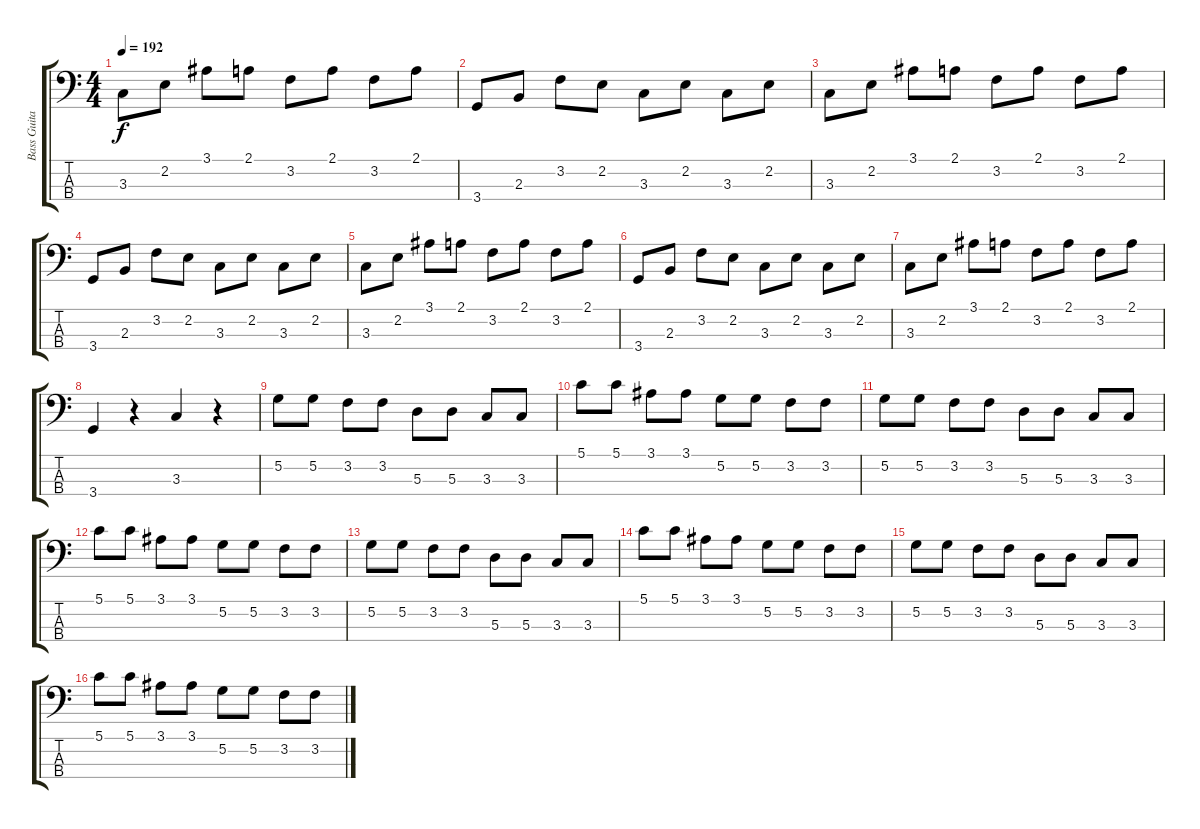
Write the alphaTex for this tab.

\track ("Bass Guitar" "Bass Guita") {instrument electricbassfinger}
\staff {score tabs}
\tuning (G2 D2 A1 E1) {hide}
\ts (4 4)
\tempo 192
\clef f4
\ks c
3.3.8{dy f} 2.2.8 3.1.8 2.1.8 3.2.8 2.1.8 3.2.8 2.1.8 |
3.4.8 2.3.8 3.2.8 2.2.8 3.3.8 2.2.8 3.3.8 2.2.8 |
3.3.8 2.2.8 3.1.8 2.1.8 3.2.8 2.1.8 3.2.8 2.1.8 |
3.4.8 2.3.8 3.2.8 2.2.8 3.3.8 2.2.8 3.3.8 2.2.8 |
3.3.8 2.2.8 3.1.8 2.1.8 3.2.8 2.1.8 3.2.8 2.1.8 |
3.4.8 2.3.8 3.2.8 2.2.8 3.3.8 2.2.8 3.3.8 2.2.8 |
3.3.8 2.2.8 3.1.8 2.1.8 3.2.8 2.1.8 3.2.8 2.1.8 |
3.4.4 r.4 3.3.4 r.4 |
5.2.8 5.2.8 3.2.8 3.2.8 5.3.8 5.3.8 3.3.8 3.3.8 |
5.1.8 5.1.8 3.1.8 3.1.8 5.2.8 5.2.8 3.2.8 3.2.8 |
5.2.8 5.2.8 3.2.8 3.2.8 5.3.8 5.3.8 3.3.8 3.3.8 |
5.1.8 5.1.8 3.1.8 3.1.8 5.2.8 5.2.8 3.2.8 3.2.8 |
5.2.8 5.2.8 3.2.8 3.2.8 5.3.8 5.3.8 3.3.8 3.3.8 |
5.1.8 5.1.8 3.1.8 3.1.8 5.2.8 5.2.8 3.2.8 3.2.8 |
5.2.8 5.2.8 3.2.8 3.2.8 5.3.8 5.3.8 3.3.8 3.3.8 |
5.1.8 5.1.8 3.1.8 3.1.8 5.2.8 5.2.8 3.2.8 3.2.8
